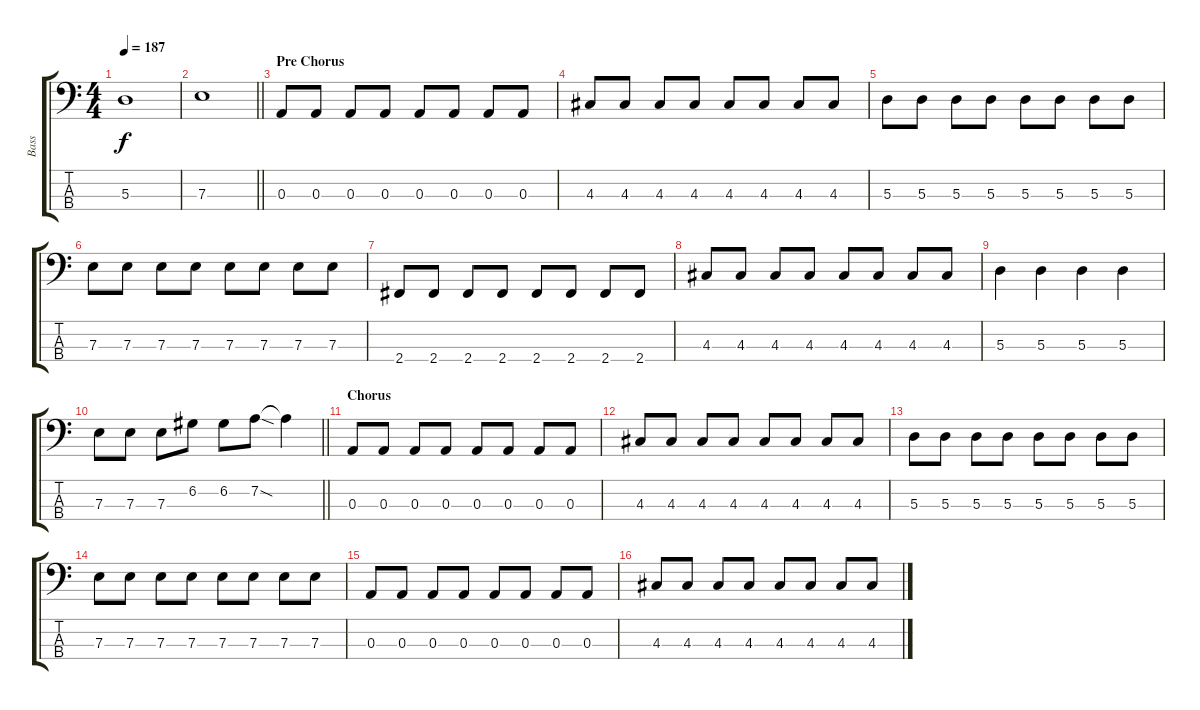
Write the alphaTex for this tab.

\track ("Bass" "Bass") {instrument electricbassfinger}
\staff {score tabs}
\tuning (G2 D2 A1 E1) {hide}
\ts (4 4)
\tempo 187
\clef f4
\ks c
5.3.1{dy f} |
\barLineRight lightlight
7.3.1 |
\section ("" "Pre Chorus")
0.3.8 0.3.8 0.3.8 0.3.8 0.3.8 0.3.8 0.3.8 0.3.8 |
4.3.8 4.3.8 4.3.8 4.3.8 4.3.8 4.3.8 4.3.8 4.3.8 |
5.3.8 5.3.8 5.3.8 5.3.8 5.3.8 5.3.8 5.3.8 5.3.8 |
7.3.8 7.3.8 7.3.8 7.3.8 7.3.8 7.3.8 7.3.8 7.3.8 |
2.4.8 2.4.8 2.4.8 2.4.8 2.4.8 2.4.8 2.4.8 2.4.8 |
4.3.8 4.3.8 4.3.8 4.3.8 4.3.8 4.3.8 4.3.8 4.3.8 |
5.3.4 5.3.4 5.3.4 5.3.4 |
\barLineRight lightlight
7.3.8 7.3.8 7.3.8 6.2.8 6.2.8 7.2{sod}.8 7.2{t}.4 |
\section ("" "Chorus")
0.3.8 0.3.8 0.3.8 0.3.8 0.3.8 0.3.8 0.3.8 0.3.8 |
4.3.8 4.3.8 4.3.8 4.3.8 4.3.8 4.3.8 4.3.8 4.3.8 |
5.3.8 5.3.8 5.3.8 5.3.8 5.3.8 5.3.8 5.3.8 5.3.8 |
7.3.8 7.3.8 7.3.8 7.3.8 7.3.8 7.3.8 7.3.8 7.3.8 |
0.3.8 0.3.8 0.3.8 0.3.8 0.3.8 0.3.8 0.3.8 0.3.8 |
4.3.8 4.3.8 4.3.8 4.3.8 4.3.8 4.3.8 4.3.8 4.3.8
